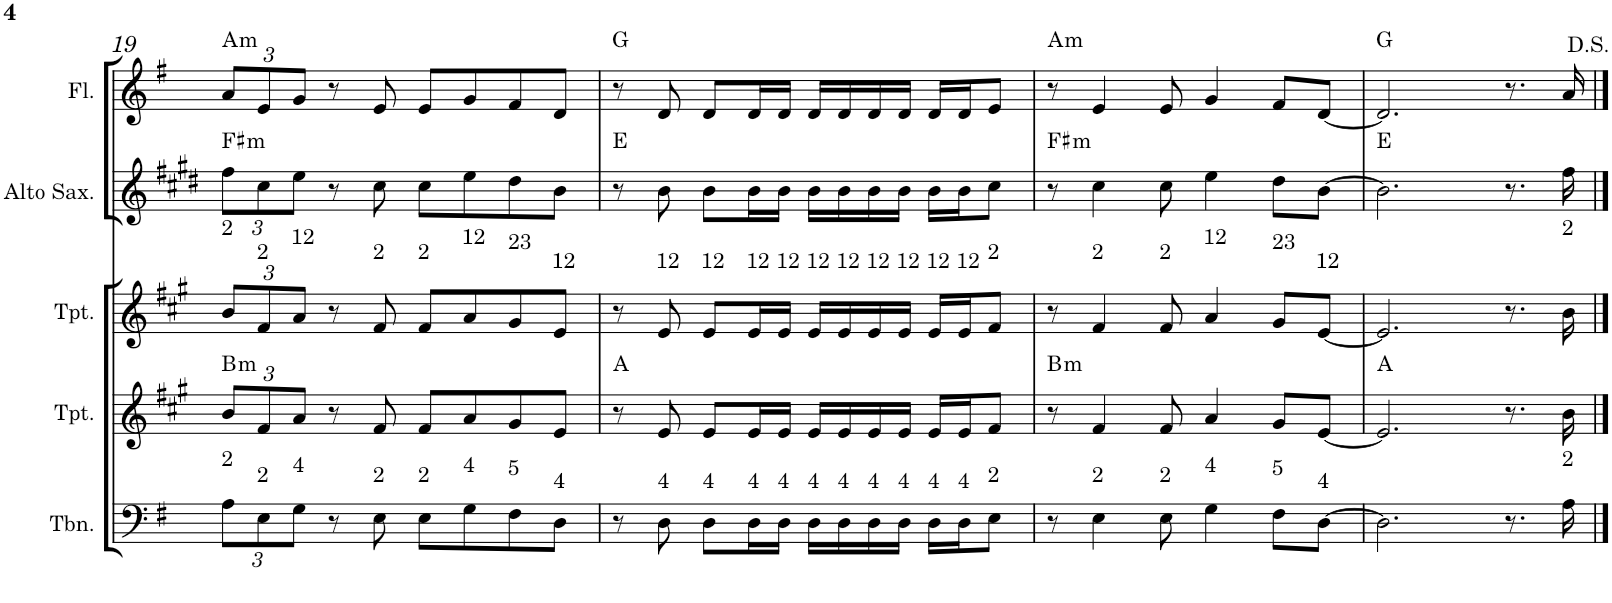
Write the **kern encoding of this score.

**kern	**kern	**harte	**kern	**kern	**harte	**kern	**harte
*part5	*part4	*part4	*part3	*part2	*part2	*part1	*part1
*staff5	*staff4	*	*staff3	*staff2	*	*staff1	*
*I"C clavF	*I"Bb	*	*I"Bb - Pirata	*I"Eb	*	*I"C clavG	*
!!LO:PB:g=z
*clefF4	*clefG2	*	*clefG2	*clefG2	*	*clefG2	*
*	*Trd1c2	*	*Trd1c2	*Trd5c9	*	*	*
*k[f#]	*k[f#c#g#]	*	*k[f#c#g#]	*k[f#c#g#d#]	*	*k[f#]	*
*G:	*A:	*	*A:	*E:	*	*G:	*
*M4/4	*M4/4	*	*M4/4	*M4/4	*	*M4/4	*
*Xbrackettup	*Xbrackettup	*	*Xbrackettup	*Xbrackettup	*	*Xbrackettup	*
=19	=19	=19	=19	=19	=19	=19	=19
!	!	!	!LO:TX:a:t=2	!	!	!	!
!LO:TX:a:t=2	!	!LO:H:kt=m	!	!	!LO:H:kt=m	!	!LO:H:kt=m
12A\L	12b/L	B:min	12b/L	12ff#\L	F#:min	12a/L	A:min
!	!	!	!LO:TX:a:t=2	!	!	!	!
!LO:TX:a:t=2	!	!	!	!	!	!	!
12E\	12f#/	.	12f#/	12cc#\	.	12e/	.
!	!	!	!LO:TX:a:t=12	!	!	!	!
!LO:TX:a:t=4	!	!	!	!	!	!	!
12G\J	12a/J	.	12a/J	12ee\J	.	12g/J	.
8r	8r	.	8r	8r	.	8r	.
!	!	!	!LO:TX:a:t=2	!	!	!	!
!LO:TX:a:t=2	!	!	!	!	!	!	!
8E\	8f#/	.	8f#/	8cc#\	.	8e/	.
!	!	!	!LO:TX:a:t=2	!	!	!	!
!LO:TX:a:t=2	!	!	!	!	!	!	!
8E\L	8f#/L	.	8f#/L	8cc#\L	.	8e/L	.
!	!	!	!LO:TX:a:t=12	!	!	!	!
!LO:TX:a:t=4	!	!	!	!	!	!	!
8G\	8a/	.	8a/	8ee\	.	8g/	.
!	!	!	!LO:TX:a:t=23	!	!	!	!
!LO:TX:a:t=5	!	!	!	!	!	!	!
8F#\	8g#/	.	8g#/	8dd#\	.	8f#/	.
!	!	!	!LO:TX:a:t=12	!	!	!	!
!LO:TX:a:t=4	!	!	!	!	!	!	!
8D\J	8e/J	.	8e/J	8b\J	.	8d/J	.
=20	=20	=20	=20	=20	=20	=20	=20
8r	8r	A:maj	8r	8r	E:maj	8r	G:maj
!	!	!	!LO:TX:a:t=12	!	!	!	!
!LO:TX:a:t=4	!	!	!	!	!	!	!
8D\	8e/	.	8e/	8b\	.	8d/	.
!	!	!	!LO:TX:a:t=12	!	!	!	!
!LO:TX:a:t=4	!	!	!	!	!	!	!
8D\L	8e/L	.	8e/L	8b\L	.	8d/L	.
!	!	!	!LO:TX:a:t=12	!	!	!	!
!LO:TX:a:t=4	!	!	!	!	!	!	!
16D\L	16e/L	.	16e/L	16b\L	.	16d/L	.
!	!	!	!LO:TX:a:t=12	!	!	!	!
!LO:TX:a:t=4	!	!	!	!	!	!	!
16D\JJ	16e/JJ	.	16e/JJ	16b\JJ	.	16d/JJ	.
!	!	!	!LO:TX:a:t=12	!	!	!	!
!LO:TX:a:t=4	!	!	!	!	!	!	!
16D\LL	16e/LL	.	16e/LL	16b\LL	.	16d/LL	.
!	!	!	!LO:TX:a:t=12	!	!	!	!
!LO:TX:a:t=4	!	!	!	!	!	!	!
16D\	16e/	.	16e/	16b\	.	16d/	.
!	!	!	!LO:TX:a:t=12	!	!	!	!
!LO:TX:a:t=4	!	!	!	!	!	!	!
16D\	16e/	.	16e/	16b\	.	16d/	.
!	!	!	!LO:TX:a:t=12	!	!	!	!
!LO:TX:a:t=4	!	!	!	!	!	!	!
16D\JJ	16e/JJ	.	16e/JJ	16b\JJ	.	16d/JJ	.
!	!	!	!LO:TX:a:t=12	!	!	!	!
!LO:TX:a:t=4	!	!	!	!	!	!	!
16D\LL	16e/LL	.	16e/LL	16b\LL	.	16d/LL	.
!	!	!	!LO:TX:a:t=12	!	!	!	!
!LO:TX:a:t=4	!	!	!	!	!	!	!
16D\J	16e/J	.	16e/J	16b\J	.	16d/J	.
!	!	!	!LO:TX:a:t=2	!	!	!	!
!LO:TX:a:t=2	!	!	!	!	!	!	!
8E\J	8f#/J	.	8f#/J	8cc#\J	.	8e/J	.
=21	=21	=21	=21	=21	=21	=21	=21
!	!	!LO:H:kt=m	!	!	!LO:H:kt=m	!	!LO:H:kt=m
8r	8r	B:min	8r	8r	F#:min	8r	A:min
!	!	!	!LO:TX:a:t=2	!	!	!	!
!LO:TX:a:t=2	!	!	!	!	!	!	!
4E\	4f#/	.	4f#/	4cc#\	.	4e/	.
!	!	!	!LO:TX:a:t=2	!	!	!	!
!LO:TX:a:t=2	!	!	!	!	!	!	!
8E\	8f#/	.	8f#/	8cc#\	.	8e/	.
!	!	!	!LO:TX:a:t=12	!	!	!	!
!LO:TX:a:t=4	!	!	!	!	!	!	!
4G\	4a/	.	4a/	4ee\	.	4g/	.
!	!	!	!LO:TX:a:t=23	!	!	!	!
!LO:TX:a:t=5	!	!	!	!	!	!	!
8F#\L	8g#/L	.	8g#/L	8dd#\L	.	8f#/L	.
!	!	!	!LO:TX:a:t=12	!	!	!	!
!LO:TX:a:t=4	!	!	!	!	!	!	!
[>8D\J	[<8e/J	.	[<8e/J	[>8b\J	.	[<8d/J	.
=22	=22	=22	=22	=22	=22	=22	=22
2.D\]	2.e/]	A:maj	2.e/]	2.b\]	E:maj	2.d/]	G:maj
8.r	8.r	.	8.r	8.r	.	8.r	.
!	!	!	!LO:TX:a:t=2	!	!	!	!
!LO:TX:a:t=2	!	!	!	!	!	!	!
16A\	16b\	.	16b\	16ff#\	.	16a/	.
==	==	==	==	==	==	==	==
*-	*-	*-	*-	*-	*-	*-	*-
